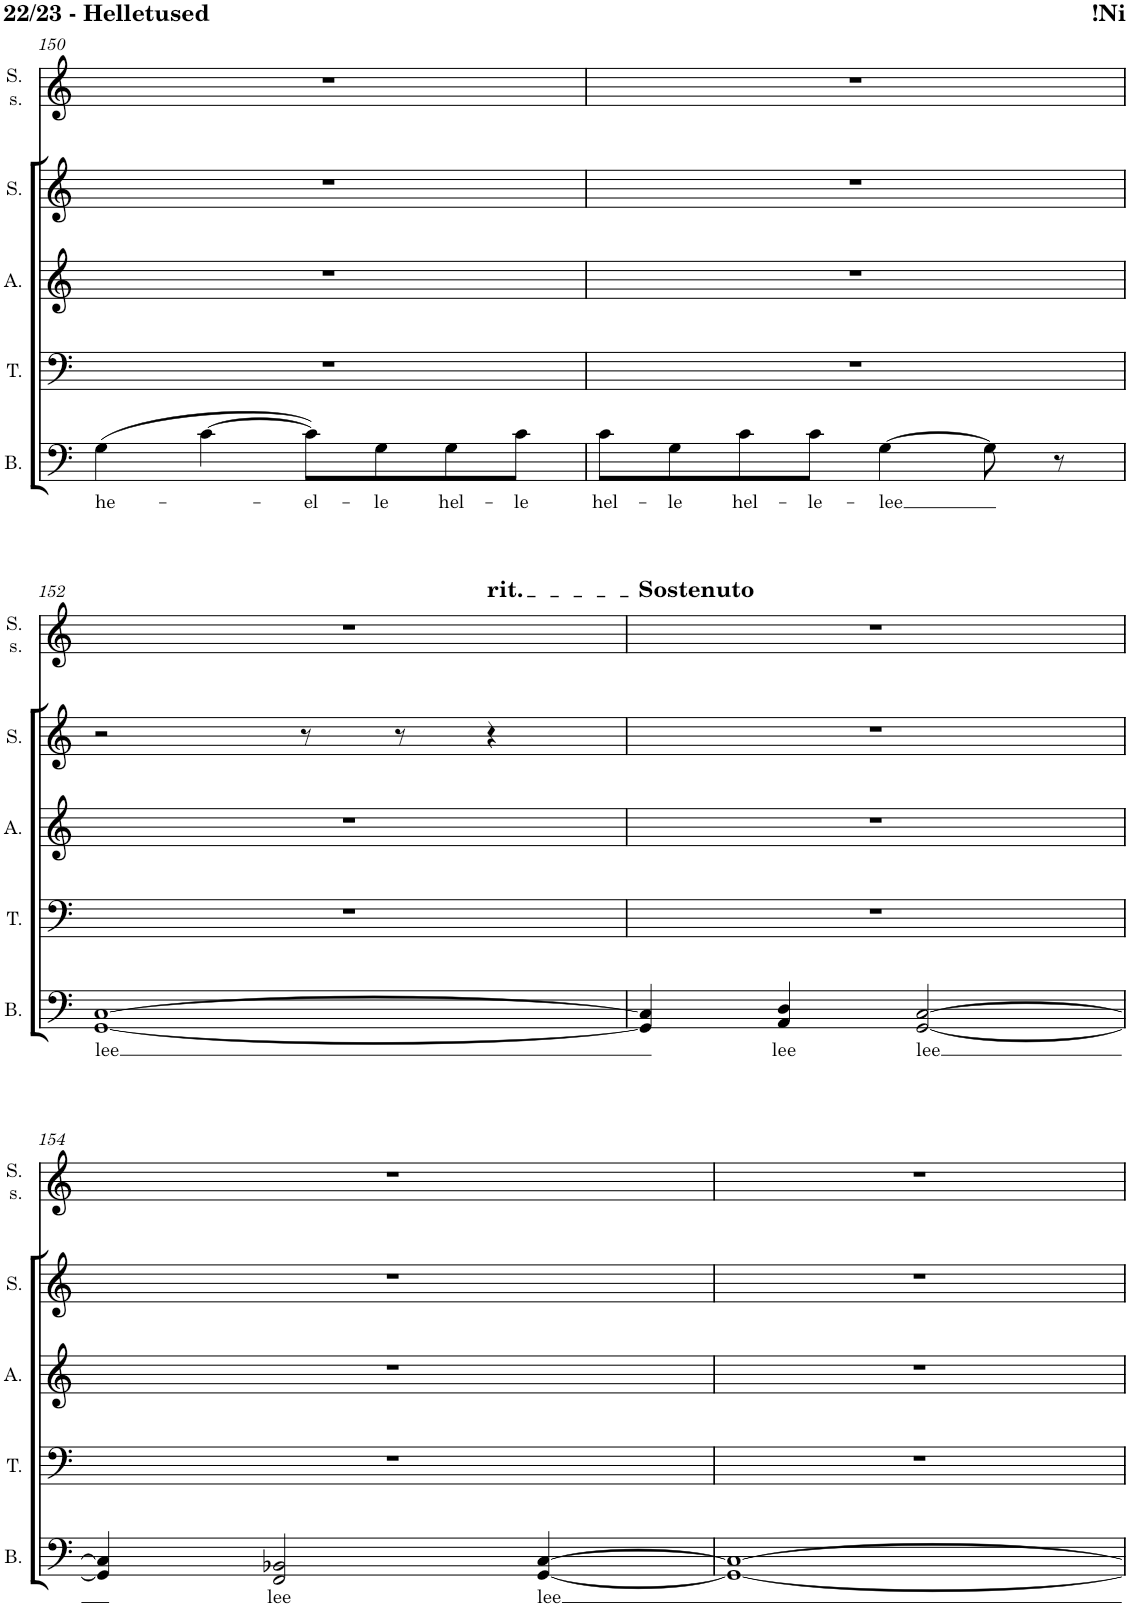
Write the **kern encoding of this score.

**kern	**text	**kern	**kern	**kern	**kern
*part5	*part5	*part4	*part3	*part2	*part1
*staff5	*staff5	*staff4	*staff3	*staff2	*staff1
*I"Bass	*	*I"Tenor	*I"Alto	*I"Soprano	*I"Soprano Solo
*I'B.	*	*I'T.	*I'A.	*I'S.	*I'S. s.
!!LO:PB:g=z
*clefF4	*	*clefF4	*clefG2	*clefG2	*clefG2
*k[]	*	*k[]	*k[]	*k[]	*k[]
*M4/4	*	*M4/4	*M4/4	*M4/4	*M4/4
=150	=150	=150	=150	=150	=150
!	!LO:LY:b	!	!	!	!
(4G\	he-	1r	1r	1r	1r
[4c\	.	.	.	.	.
!	!LO:LY:b	!	!	!	!
8c\L])	-el-	.	.	.	.
!	!LO:LY:b	!	!	!	!
8G\	-le	.	.	.	.
!	!LO:LY:b	!	!	!	!
8G\	hel-	.	.	.	.
!	!LO:LY:b	!	!	!	!
8c\J	-le	.	.	.	.
=151	=151	=151	=151	=151	=151
!	!LO:LY:b	!	!	!	!
8c\L	hel-	1r	1r	1r	1r
!	!LO:LY:b	!	!	!	!
8G\	-le	.	.	.	.
!	!LO:LY:b	!	!	!	!
8c\	hel-	.	.	.	.
!	!LO:LY:b	!	!	!	!
8c\J	-le-	.	.	.	.
!	!LO:LY:b	!	!	!	!
[4G\	-lee	.	.	.	.
8G\]	.	.	.	.	.
8r	.	.	.	.	.
!!LO:LB:g=z
=152	=152	=152	=152	=152	=152
!	!LO:LY:b	!	!	!	!
*	*	*	*	*	*^
[1GG [1C	lee	1r	1r	2r	1r	2.ryy
.	.	.	.	8r	.	.
.	.	.	.	8r	.	.
!	!	!	!	!	!	!LO:TX:a:t=rit.
.	.	.	.	4r	.	4ryy
=153	=153	=153	=153	=153	=153	=153
!	!	!	!	!	!LO:TX:a:B:t=Sostenuto	!
*	*	*	*	*	*v	*v
4GG/] 4C/]	.	1r	1r	1r	1r
!	!LO:LY:b	!	!	!	!
4AA/ 4D/	lee	.	.	.	.
!	!LO:LY:b	!	!	!	!
[2GG/ [2C/	lee	.	.	.	.
!!LO:LB:g=z
=154	=154	=154	=154	=154	=154
4GG/] 4C/]	.	1r	1r	1r	1r
!	!LO:LY:b	!	!	!	!
2FF/ 2BB-X/	lee	.	.	.	.
!	!LO:LY:b	!	!	!	!
[4GG/ [4C/	lee	.	.	.	.
=155	=155	=155	=155	=155	=155
1GG_ 1C_	.	1r	1r	1r	1r
=	=	=	=	=	=
*-	*-	*-	*-	*-	*-
